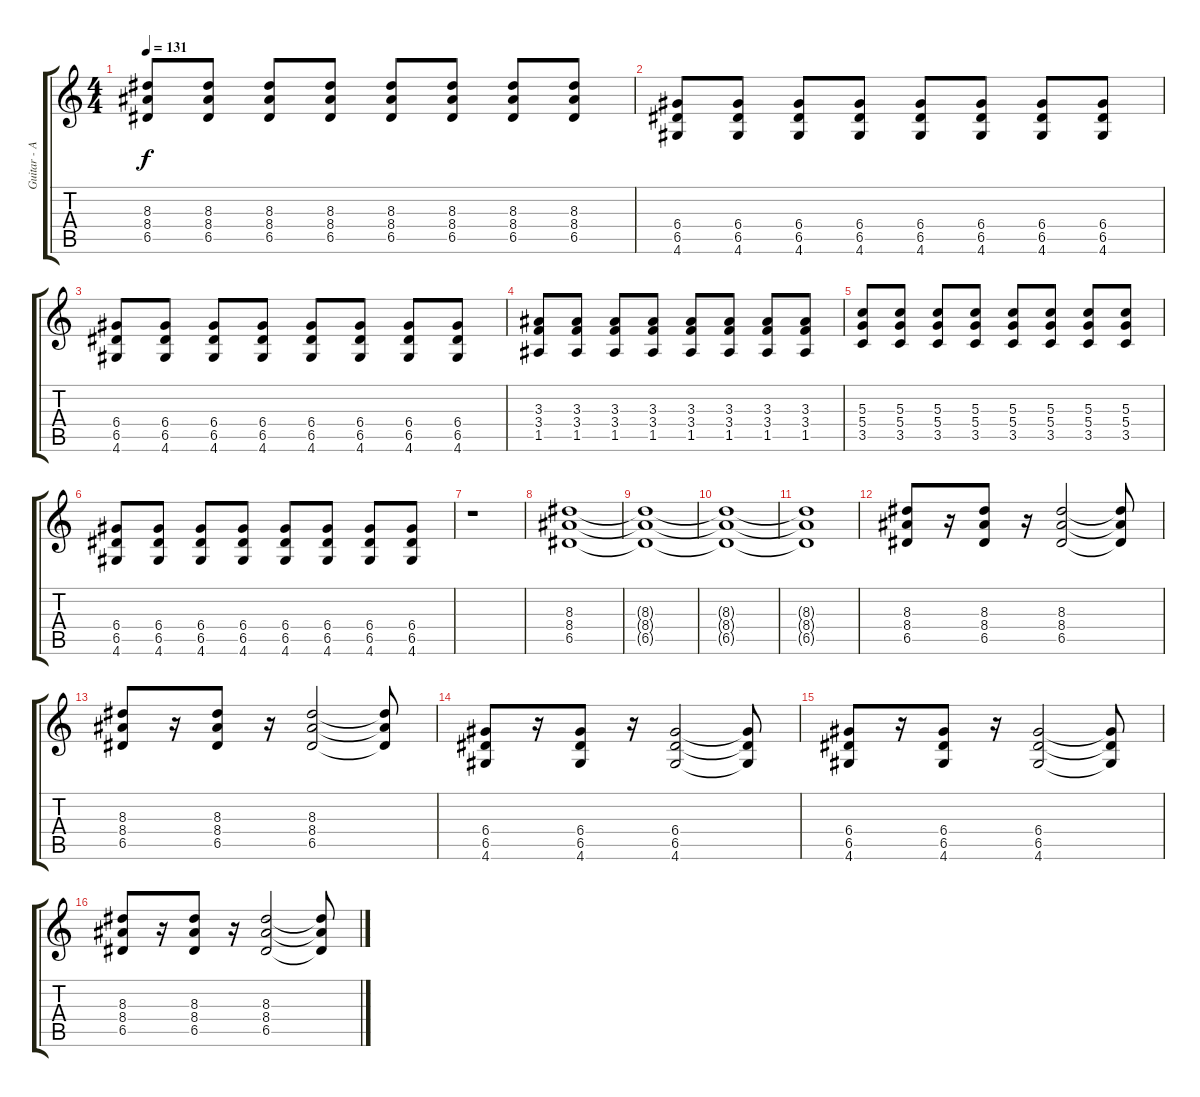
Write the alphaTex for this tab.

\track ("Guitar - Alex" "Guitar - A") {instrument electricguitarjazz}
\staff {score tabs}
\tuning (E4 B3 G3 D3 A2 E2) {hide}
\ts (4 4)
\tempo 131
\clef g2
\ks c
(8.3 8.4 6.5).8{dy f} (8.3 8.4 6.5).8 (8.3 8.4 6.5).8 (8.3 8.4 6.5).8 (8.3 8.4 6.5).8 (8.3 8.4 6.5).8 (8.3 8.4 6.5).8 (8.3 8.4 6.5).8 |
(6.4 6.5 4.6).8 (6.4 6.5 4.6).8 (6.4 6.5 4.6).8 (6.4 6.5 4.6).8 (6.4 6.5 4.6).8 (6.4 6.5 4.6).8 (6.4 6.5 4.6).8 (6.4 6.5 4.6).8 |
(6.4 6.5 4.6).8 (6.4 6.5 4.6).8 (6.4 6.5 4.6).8 (6.4 6.5 4.6).8 (6.4 6.5 4.6).8 (6.4 6.5 4.6).8 (6.4 6.5 4.6).8 (6.4 6.5 4.6).8 |
(3.3 3.4 1.5).8 (3.3 3.4 1.5).8 (3.3 3.4 1.5).8 (3.3 3.4 1.5).8 (3.3 3.4 1.5).8 (3.3 3.4 1.5).8 (3.3 3.4 1.5).8 (3.3 3.4 1.5).8 |
(5.3 5.4 3.5).8 (5.3 5.4 3.5).8 (5.3 5.4 3.5).8 (5.3 5.4 3.5).8 (5.3 5.4 3.5).8 (5.3 5.4 3.5).8 (5.3 5.4 3.5).8 (5.3 5.4 3.5).8 |
(6.4 6.5 4.6).8 (6.4 6.5 4.6).8 (6.4 6.5 4.6).8 (6.4 6.5 4.6).8 (6.4 6.5 4.6).8 (6.4 6.5 4.6).8 (6.4 6.5 4.6).8 (6.4 6.5 4.6).8 |
r.1 |
(8.3 8.4 6.5).1 |
(8.3{t} 8.4{t} 6.5{t}).1 |
(8.3{t} 8.4{t} 6.5{t}).1 |
(8.3{t} 8.4{t} 6.5{t}).1 |
(8.3 8.4 6.5).8{instrument distortionguitar} r.16 (8.3 8.4 6.5).8 r.16 (8.3 8.4 6.5).2 (8.3{t} 8.4{t} 6.5{t}).8 |
(8.3 8.4 6.5).8 r.16 (8.3 8.4 6.5).8 r.16 (8.3 8.4 6.5).2 (8.3{t} 8.4{t} 6.5{t}).8 |
(6.4 6.5 4.6).8 r.16 (6.4 6.5 4.6).8 r.16 (6.4 6.5 4.6).2 (6.4{t} 6.5{t} 4.6{t}).8 |
(6.4 6.5 4.6).8 r.16 (6.4 6.5 4.6).8 r.16 (6.4 6.5 4.6).2 (6.4{t} 6.5{t} 4.6{t}).8 |
(8.3 8.4 6.5).8 r.16 (8.3 8.4 6.5).8 r.16 (8.3 8.4 6.5).2 (8.3{t} 8.4{t} 6.5{t}).8
